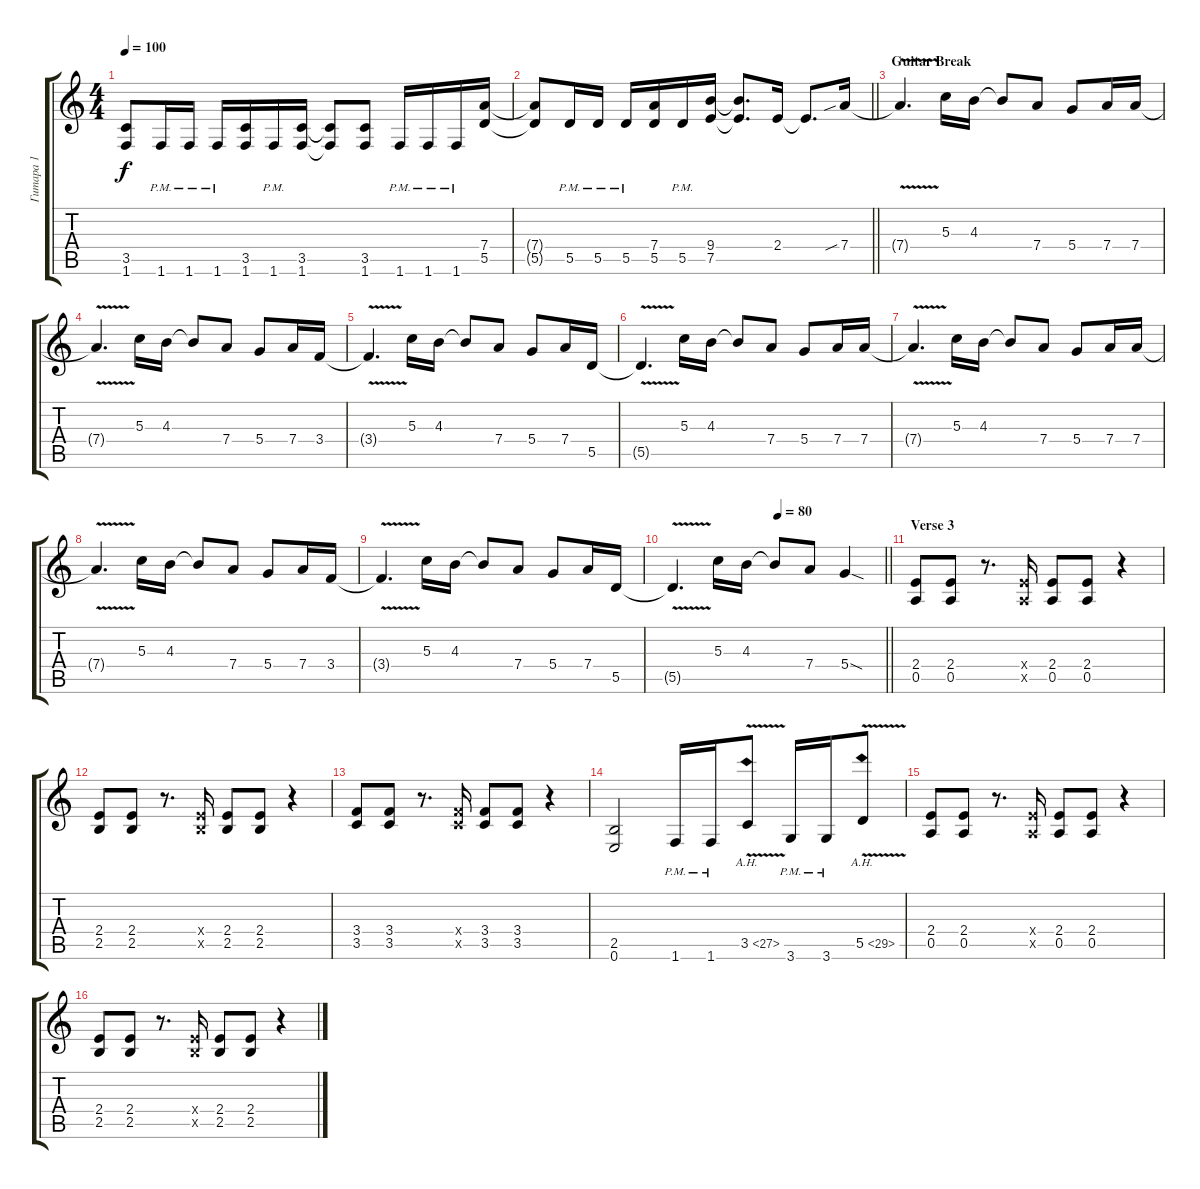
\track ("Гитара 1" "Гитара 1") {instrument distortionguitar}
\staff {score tabs}
\tuning (E4 B3 G3 D3 A2 E2) {hide}
\ts (4 4)
\tempo 100
\clef g2
\ks aminor
(3.5{t} 1.6{t}).8{dy f} 1.6{pm}.16 1.6{pm}.16 1.6{pm}.16 (3.5 1.6).16 1.6{pm}.16 (3.5 1.6).16 (3.5{t} 1.6{t}).8 (3.5 1.6).8 1.6{pm}.16 1.6{pm}.16 1.6{pm}.16 (7.4 5.5).16 |
\barLineRight lightlight
(7.4{t} 5.5{t}).8 5.5{pm}.16 5.5{pm}.16 5.5{pm}.16 (7.4 5.5).16 5.5{pm}.16 (9.4 7.5).16 (9.4{t} 7.5{t}).8{d} 2.4.16 2.4{t}.8{d} 7.4{sib}.16 |
\section ("" "Guitar Break")
7.4{v t}.4{d} 5.3.16 4.3.16 4.3{t}.8 7.4.8 5.4.8 7.4.16 7.4.16 |
7.4{v t}.4{d} 5.3.16 4.3.16 4.3{t}.8 7.4.8 5.4.8 7.4.16 3.4.16 |
3.4{v t}.4{d} 5.3.16 4.3.16 4.3{t}.8 7.4.8 5.4.8 7.4.16 5.5.16 |
5.5{v t}.4{d} 5.3.16 4.3.16 4.3{t}.8 7.4.8 5.4.8 7.4.16 7.4.16 |
7.4{v t}.4{d} 5.3.16 4.3.16 4.3{t}.8 7.4.8 5.4.8 7.4.16 7.4.16 |
7.4{v t}.4{d} 5.3.16 4.3.16 4.3{t}.8 7.4.8 5.4.8 7.4.16 3.4.16 |
3.4{v t}.4{d} 5.3.16 4.3.16 4.3{t}.8 7.4.8 5.4.8 7.4.16 5.5.16 |
\tempo (80 0.5)
\barLineRight lightlight
5.5{v t}.4{d} 5.3.16 4.3.16 4.3{t}.8 7.4.8 5.4{sod}.4 |
\section ("" "Verse 3")
(2.4 0.5).8 (2.4 0.5).8 r.8{d} (2.4{x} 0.5{x}).16 (2.4 0.5).8 (2.4 0.5).8 r.4 |
(2.4 2.5).8 (2.4 2.5).8 r.8{d} (2.4{x} 2.5{x}).16 (2.4 2.5).8 (2.4 2.5).8 r.4 |
(3.4 3.5).8 (3.4 3.5).8 r.8{d} (3.4{x} 3.5{x}).16 (3.4 3.5).8 (3.4 3.5).8 r.4 |
(2.5 0.6).2 1.6{pm}.16 1.6{pm}.16 3.5{ah 24 v}.8 3.6{pm}.16 3.6{pm}.16 5.5{ah 24 v}.8 |
(2.4 0.5).8 (2.4 0.5).8 r.8{d} (2.4{x} 0.5{x}).16 (2.4 0.5).8 (2.4 0.5).8 r.4 |
(2.4 2.5).8 (2.4 2.5).8 r.8{d} (2.4{x} 2.5{x}).16 (2.4 2.5).8 (2.4 2.5).8 r.4
